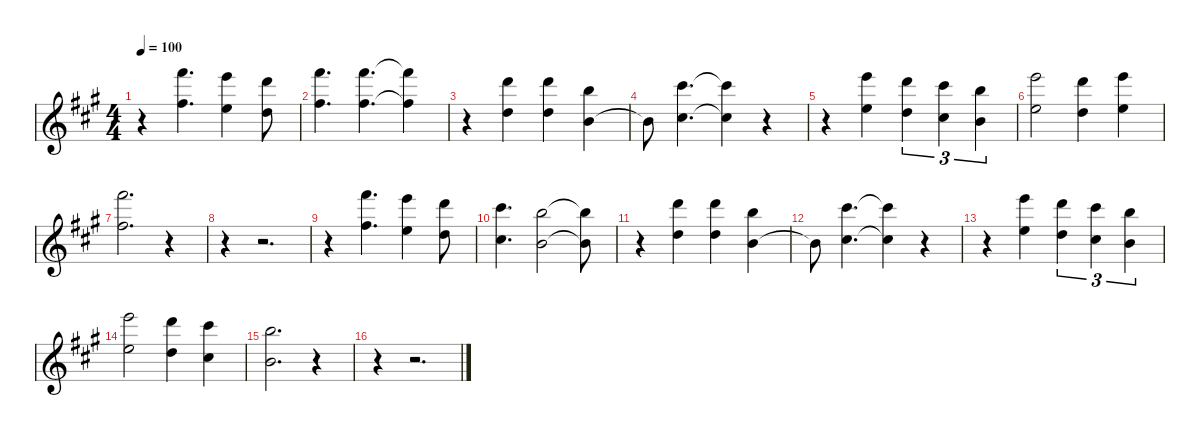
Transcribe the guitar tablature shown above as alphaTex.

\defaultSystemsLayout 4
\hideDynamics
\bracketExtendMode nobrackets
\singleTrackTrackNamePolicy hidden
\multiTrackTrackNamePolicy hidden
\firstSystemTrackNameMode fullname
\firstSystemTrackNameOrientation horizontal
\otherSystemsTrackNameOrientation horizontal
\track ("Voice" "sax.") {instrument baritonesax}
\staff {score}
\tuning (E4 B3 G3 D3 A2 E2)
\displaytranspose 21
\ts (4 4)
\tempo 100
\clef g2
\ks a
r.4{dy f beam Down} (5.1{acc #} 2.3{acc #}).4{d beam Down} (3.1{acc forcenatural} 0.3{acc forcenatural}).4{beam Down} (6.2{acc forcenatural} 3.4{acc forcenatural}).8{beam Down} |
(5.1{acc #} 2.3{acc #}).4{d beam Down} (5.1{acc #} 2.3{acc #}).4{d beam Down} (5.1{t acc #} 2.3{t acc #}).4{beam Down} |
r.4{beam Down} (6.2{acc forcenatural} 3.4{acc forcenatural}).4{beam Down} (6.2{acc forcenatural} 3.4{acc forcenatural}).4{beam Down} (7.3{acc forcenatural} 5.5{acc forcenatural}).4{beam Down} |
5.5{t acc forcenatural}.8{beam Down} (5.2{acc #} 2.4{acc #}).4{d beam Down} (5.2{t acc #} 2.4{t acc #}).4{beam Down} r.4{beam Down} |
r.4{beam Down} (8.2{acc forcenatural} 5.4{acc forcenatural}).4{beam Down} (6.2{acc forcenatural} 3.4{acc forcenatural}).4{tu (3 2) beam Down} (5.2{acc #} 2.4{acc #}).4{tu (3 2) beam Down} (3.2{acc forcenatural} 0.4{acc forcenatural}).4{tu (3 2) beam Down} |
(8.2{acc forcenatural} 5.4{acc forcenatural}).2{beam Down} (6.2{acc forcenatural} 3.4{acc forcenatural}).4{beam Down} (8.2{acc forcenatural} 5.4{acc forcenatural}).4{beam Down} |
(10.2{acc #} 7.4{acc #}).2{d beam Down} r.4{beam Down} |
r.4{beam Down} r.2{d beam Down} |
r.4{beam Down} (5.1{acc #} 2.3{acc #}).4{d beam Down} (3.1{acc forcenatural} 0.3{acc forcenatural}).4{beam Down} (6.2{acc forcenatural} 3.4{acc forcenatural}).8{beam Down} |
(5.2{acc #} 2.4{acc #}).4{d beam Down} (7.3{acc forcenatural} 5.5{acc forcenatural}).2{beam Down} (7.3{t acc forcenatural} 5.5{t acc forcenatural}).8{beam Down} |
r.4{beam Down} (6.2{acc forcenatural} 3.4{acc forcenatural}).4{beam Down} (6.2{acc forcenatural} 3.4{acc forcenatural}).4{beam Down} (7.3{acc forcenatural} 5.5{acc forcenatural}).4{beam Down} |
5.5{t acc forcenatural}.8{beam Down} (5.2{acc #} 2.4{acc #}).4{d beam Down} (5.2{t acc #} 2.4{t acc #}).4{beam Down} r.4{beam Down} |
r.4{beam Down} (8.2{acc forcenatural} 5.4{acc forcenatural}).4{beam Down} (6.2{acc forcenatural} 3.4{acc forcenatural}).4{tu (3 2) beam Down} (5.2{acc #} 2.4{acc #}).4{tu (3 2) beam Down} (3.2{acc forcenatural} 0.4{acc forcenatural}).4{tu (3 2) beam Down} |
(8.2{acc forcenatural} 5.4{acc forcenatural}).2{beam Down} (6.2{acc forcenatural} 3.4{acc forcenatural}).4{beam Down} (5.2{acc #} 2.4{acc #}).4{beam Down} |
(3.2{acc forcenatural} 0.4{acc forcenatural}).2{d beam Down} r.4{beam Down} |
r.4{beam Down} r.2{d beam Down}
